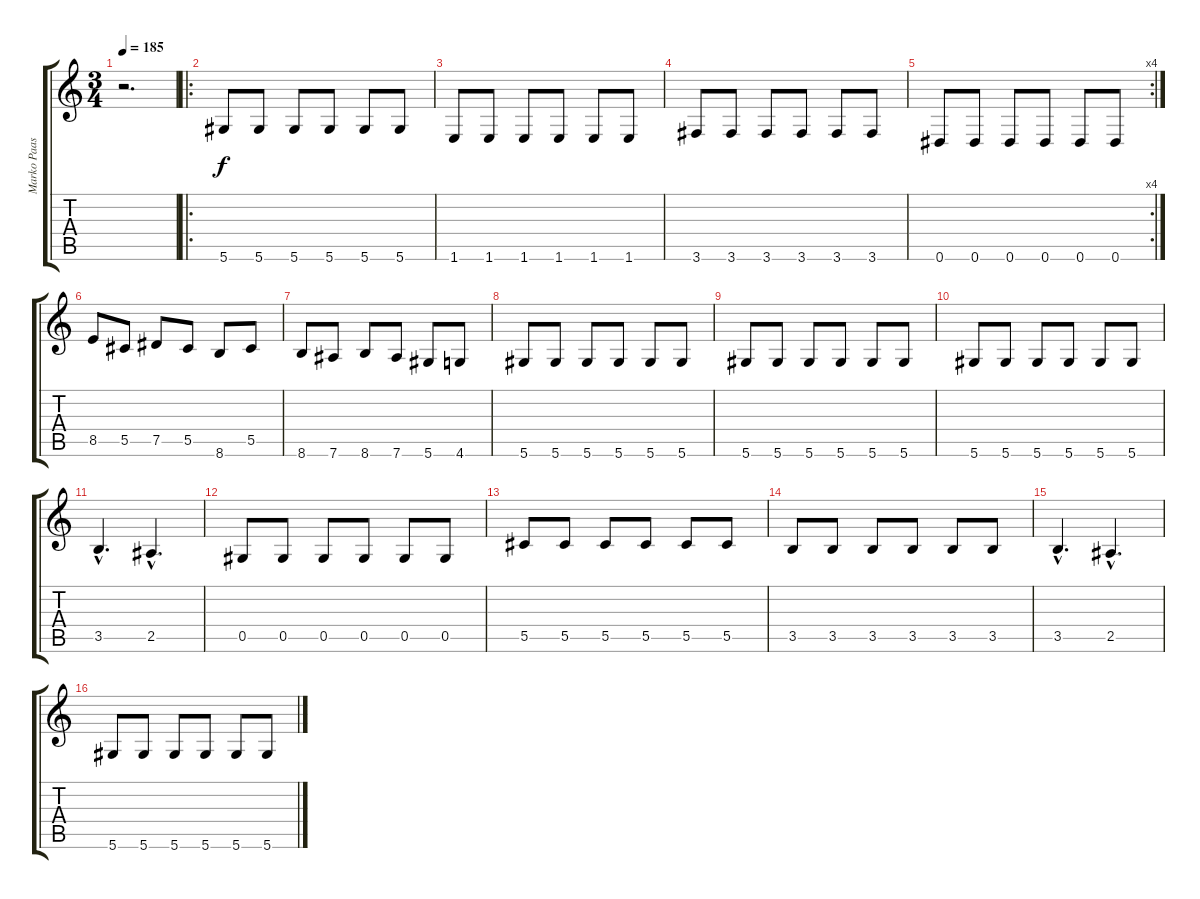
\track ("Marko Paasikoski" "Marko Paas") {instrument electricbasspick}
\staff {score tabs}
\tuning (Eb4 Bb3 Gb3 Db3 Ab2 Eb2) {hide}
\ts (3 4)
\tempo 185
\clef g2
\ks c
r.2{d dy f instrument electricbasspick} |
\ro
5.6.8 5.6.8 5.6.8 5.6.8 5.6.8 5.6.8 |
1.6.8 1.6.8 1.6.8 1.6.8 1.6.8 1.6.8 |
3.6.8 3.6.8 3.6.8 3.6.8 3.6.8 3.6.8 |
\rc 4
0.6.8 0.6.8 0.6.8 0.6.8 0.6.8 0.6.8 |
8.5.8 5.5.8 7.5.8 5.5.8 8.6.8 5.5.8 |
8.6.8 7.6.8 8.6.8 7.6.8 5.6.8 4.6.8 |
5.6.8 5.6.8 5.6.8 5.6.8 5.6.8 5.6.8 |
5.6.8 5.6.8 5.6.8 5.6.8 5.6.8 5.6.8 |
5.6.8 5.6.8 5.6.8 5.6.8 5.6.8 5.6.8 |
3.5{hac}.4{d} 2.5{hac}.4{d} |
0.5.8 0.5.8 0.5.8 0.5.8 0.5.8 0.5.8 |
5.5.8 5.5.8 5.5.8 5.5.8 5.5.8 5.5.8 |
3.5.8 3.5.8 3.5.8 3.5.8 3.5.8 3.5.8 |
3.5{hac}.4{d} 2.5{hac}.4{d} |
5.6.8 5.6.8 5.6.8 5.6.8 5.6.8 5.6.8
